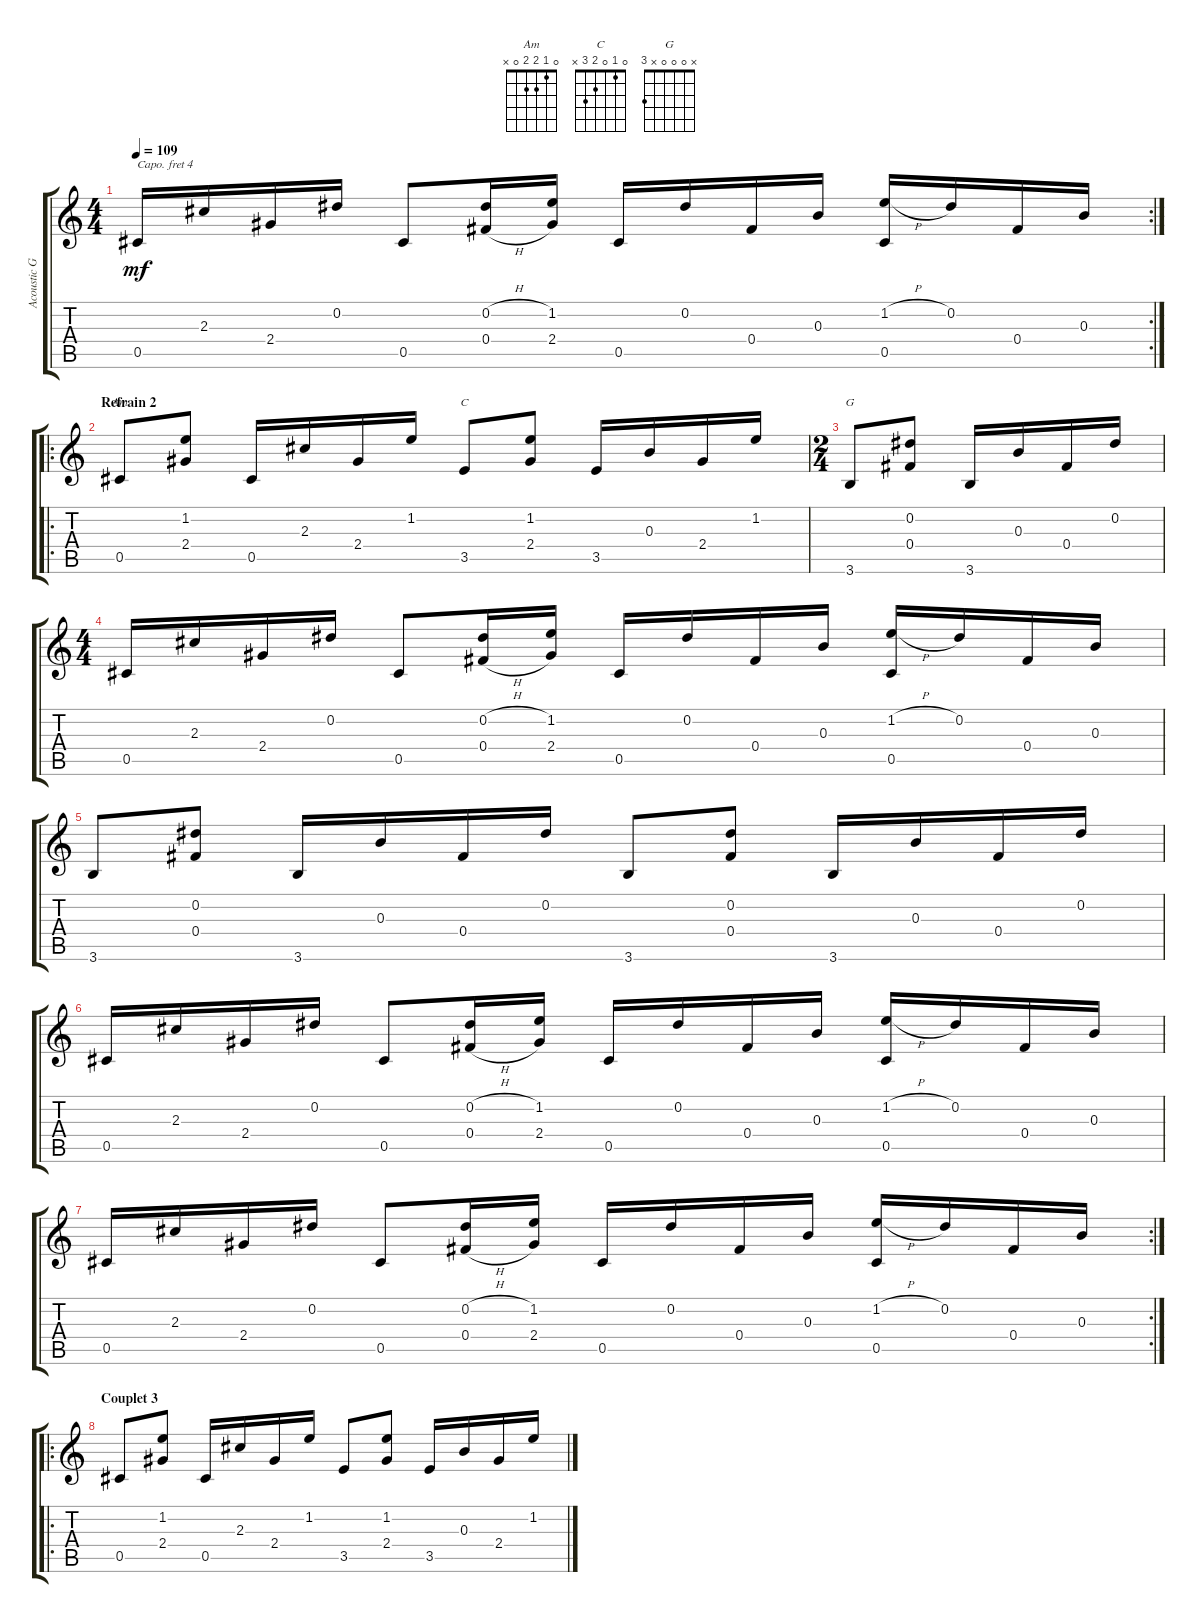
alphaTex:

\track ("Acoustic Guitar (Steel)" "Acoustic G") {instrument acousticguitarsteel}
\staff {score tabs}
\capo 4
\tuning (E4 B3 G3 D3 A2 E2) {hide}
\chord ("Am" 0 1 2 2 0 x)
\chord ("C" 0 1 0 2 3 x)
\chord ("G" x 0 0 0 x 3)
\rc 2
\ts (4 4)
\tempo 109
\clef g2
\ks c
0.5.16{dy mf} 2.3.16 2.4.16 0.2.16 0.5.8 (0.2{h} 0.4{h}).16 (1.2 2.4).16 0.5.16 0.2.16 0.4.16 0.3.16 (1.2{h} 0.5).16 0.2.16 0.4.16 0.3.16 |
\ro
\section ("" "Refrain 2")
0.5.8{ch "Am"} (1.2 2.4).8 0.5.16 2.3.16 2.4.16 1.2.16 3.5.8{ch "C"} (1.2 2.4).8 3.5.16 0.3.16 2.4.16 1.2.16 |
\ts (2 4)
3.6.8{ch "G"} (0.2 0.4).8 3.6.16 0.3.16 0.4.16 0.2.16 |
\ts (4 4)
0.5.16 2.3.16 2.4.16 0.2.16 0.5.8 (0.2{h} 0.4{h}).16 (1.2 2.4).16 0.5.16 0.2.16 0.4.16 0.3.16 (1.2{h} 0.5).16 0.2.16 0.4.16 0.3.16 |
3.6.8 (0.2 0.4).8 3.6.16 0.3.16 0.4.16 0.2.16 3.6.8 (0.2 0.4).8 3.6.16 0.3.16 0.4.16 0.2.16 |
0.5.16 2.3.16 2.4.16 0.2.16 0.5.8 (0.2{h} 0.4{h}).16 (1.2 2.4).16 0.5.16 0.2.16 0.4.16 0.3.16 (1.2{h} 0.5).16 0.2.16 0.4.16 0.3.16 |
\rc 2
0.5.16 2.3.16 2.4.16 0.2.16 0.5.8 (0.2{h} 0.4{h}).16 (1.2 2.4).16 0.5.16 0.2.16 0.4.16 0.3.16 (1.2{h} 0.5).16 0.2.16 0.4.16 0.3.16 |
\ro
\section ("" "Couplet 3")
0.5.8 (1.2 2.4).8 0.5.16 2.3.16 2.4.16 1.2.16 3.5.8 (1.2 2.4).8 3.5.16 0.3.16 2.4.16 1.2.16
